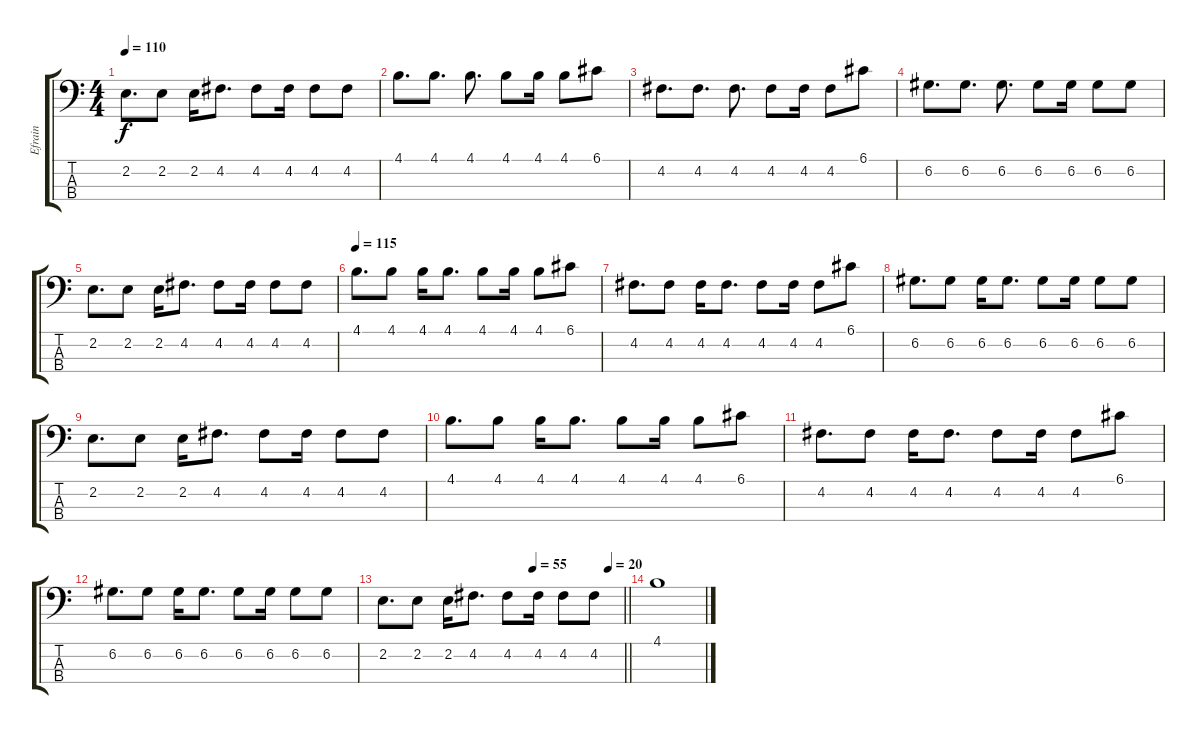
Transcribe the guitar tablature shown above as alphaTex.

\track ("Efrain" "Efrain") {instrument electricbasspick}
\staff {score tabs}
\tuning (G2 D2 A1 E1) {hide}
\ts (4 4)
\tempo 110
\clef f4
\ks c
2.2.8{d dy f} 2.2.8 2.2.16 4.2.8{d} 4.2.8 4.2.16 4.2.8 4.2.8 |
4.1.8{d} 4.1.8{d} 4.1.8{d} 4.1.8 4.1.16 4.1.8 6.1.8 |
4.2.8{d} 4.2.8{d} 4.2.8{d} 4.2.8 4.2.16 4.2.8 6.1.8 |
6.2.8{d} 6.2.8{d} 6.2.8{d} 6.2.8 6.2.16 6.2.8 6.2.8 |
2.2.8{d} 2.2.8 2.2.16 4.2.8{d} 4.2.8 4.2.16 4.2.8 4.2.8 |
\tempo 115
4.1.8{d} 4.1.8 4.1.16 4.1.8{d} 4.1.8 4.1.16 4.1.8 6.1.8 |
4.2.8{d} 4.2.8 4.2.16 4.2.8{d} 4.2.8 4.2.16 4.2.8 6.1.8 |
6.2.8{d} 6.2.8 6.2.16 6.2.8{d} 6.2.8 6.2.16 6.2.8 6.2.8 |
2.2.8{d} 2.2.8 2.2.16 4.2.8{d} 4.2.8 4.2.16 4.2.8 4.2.8 |
4.1.8{d} 4.1.8 4.1.16 4.1.8{d} 4.1.8 4.1.16 4.1.8 6.1.8 |
4.2.8{d} 4.2.8 4.2.16 4.2.8{d} 4.2.8 4.2.16 4.2.8 6.1.8 |
6.2.8{d} 6.2.8 6.2.16 6.2.8{d} 6.2.8 6.2.16 6.2.8 6.2.8 |
\tempo (55 0.625)
\tempo (20 0.9375)
\barLineRight lightlight
2.2.8{d} 2.2.8 2.2.16 4.2.8{d} 4.2.8 4.2.16 4.2.8 4.2.8 |
4.1.1
